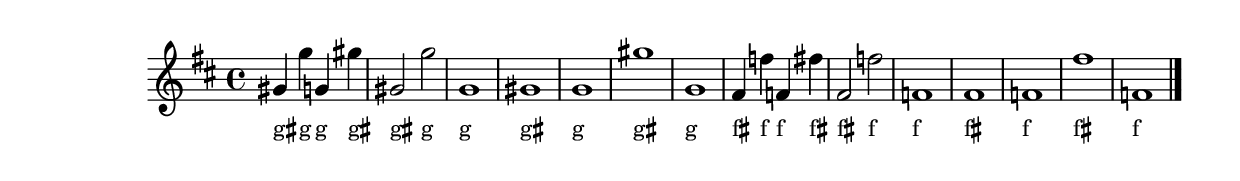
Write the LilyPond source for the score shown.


\version "2.1.22"

\header {
texidoc="
This shows how accidentals in different octaves are handled.
(DOCME)
"


}

#(define  (lo-octave p)
  (let* ((a (ly:pitch-alteration p))
         (n (ly:pitch-notename p)))
    (ly:make-pitch -1 n a)))

#(define (no-octaves music)
  (let* ((es (ly:get-mus-property music 'elements))
         (e (ly:get-mus-property music 'element))
         (p (ly:get-mus-property music 'pitch)))

    (if (pair? es)
        (ly:set-mus-property!
         music 'elements
         (map no-octaves es)))

    (if (ly:music? e)
        (ly:set-mus-property!
         music 'element
         (no-octaves e)))

    (if (ly:pitch? p)
        (begin
          (set! p (lo-octave p))
          (ly:set-mus-property! music 'pitch p)))


    music))



mel = \notes \transpose c c' {
  \time 4/4 \key d \major
  gis4 g' g gis' | gis2 g' | g1 | gis | g | gis' | g |
  fis4 f' f fis' | fis2 f' | f1 | fis | f | fis' | f |
  \bar "|." \break
}

\score {
  << \context Staff \mel
     \context NoteNames \apply #no-octaves \mel
  >>
}

